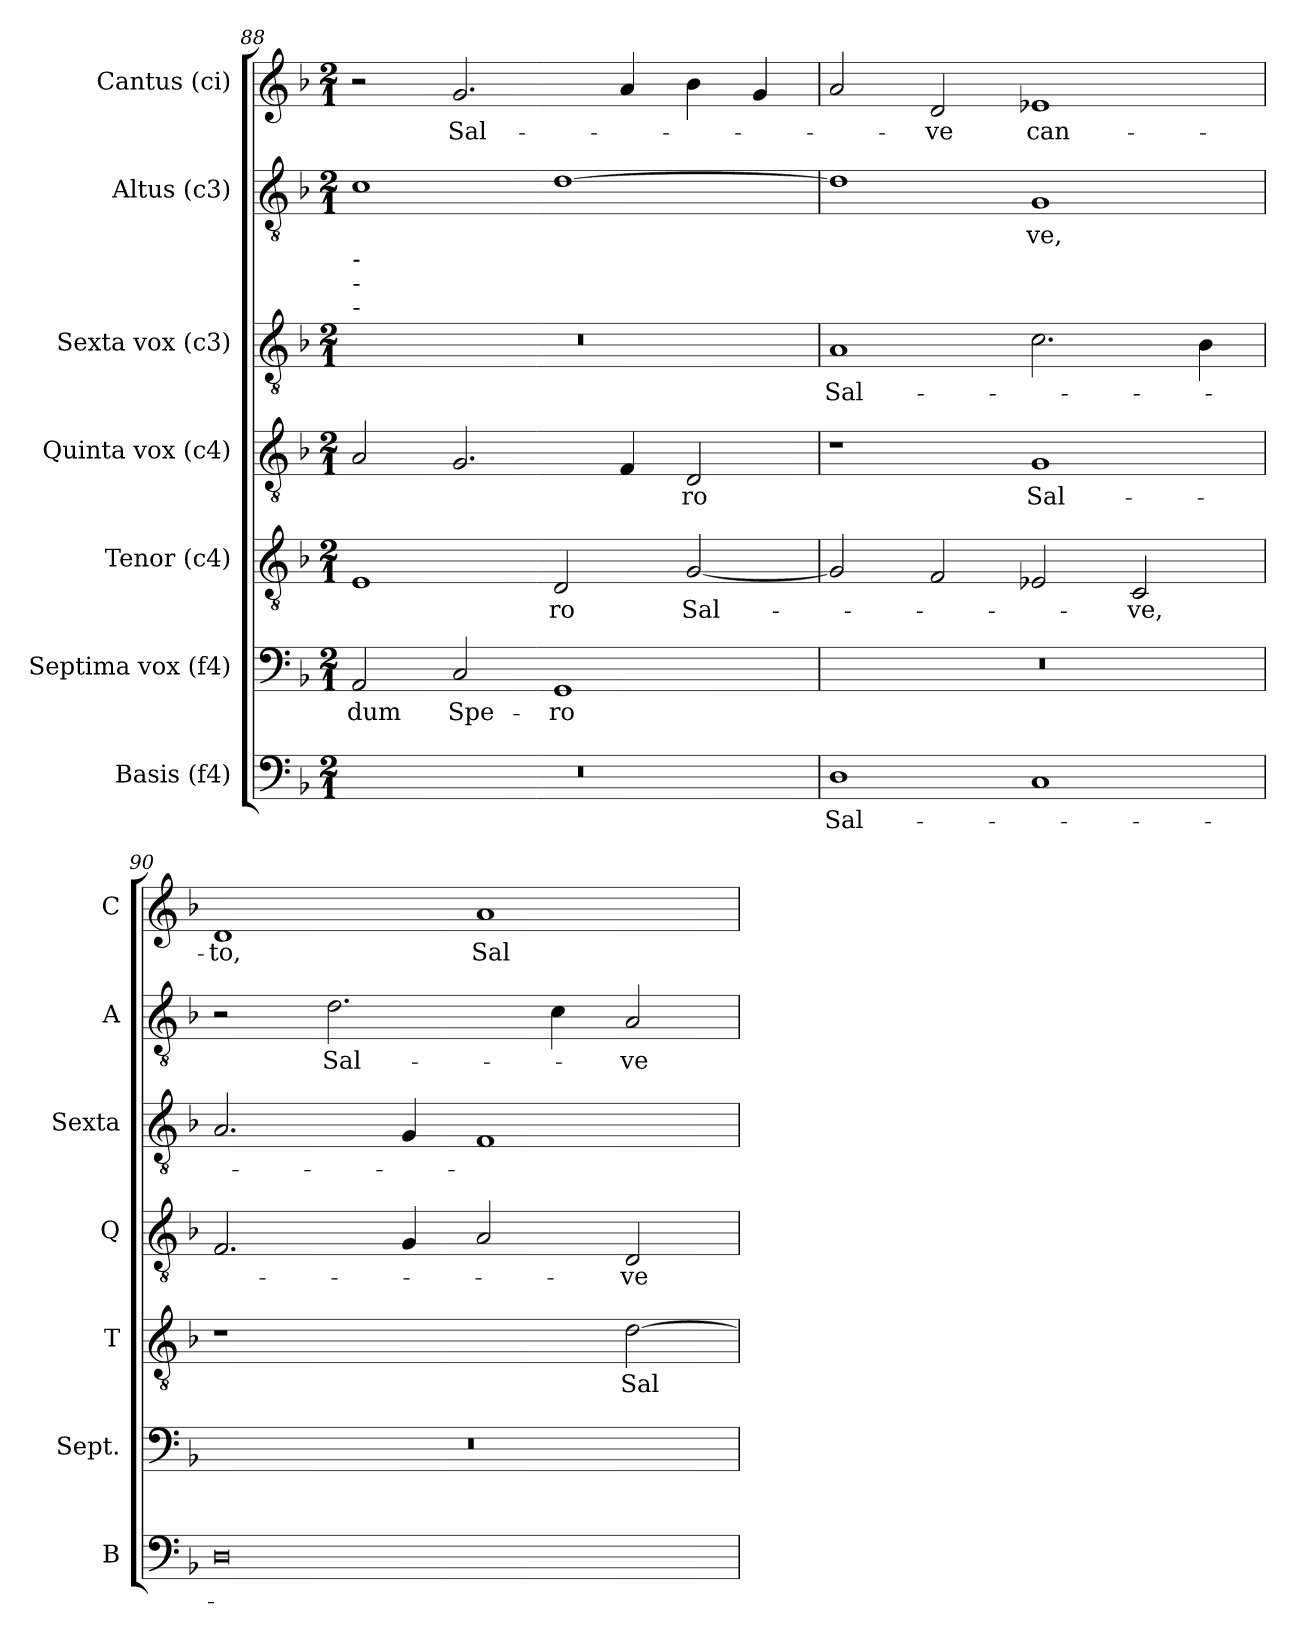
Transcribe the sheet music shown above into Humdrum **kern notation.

**kern	**text	**kern	**text	**kern	**text	**kern	**text	**kern	**text	**kern	**text	**kern	**text
*part7	*part7	*part6	*part6	*part5	*part5	*part4	*part4	*part3	*part3	*part2	*part2	*part1	*part1
*staff7	*staff7	*staff6	*staff6	*staff5	*staff5	*staff4	*staff4	*staff3	*staff3	*staff2	*staff2	*staff1	*staff1
*I"Basis (f4)	*	*I"Septima vox (f4)	*	*I"Tenor (c4)	*	*I"Quinta vox (c4)	*	*I"Sexta vox (c3)	*	*I"Altus (c3)	*	*I"Cantus (ci)	*
*I'B	*	*I'Sept.	*	*I'T	*	*I'Q	*	*I'Sexta	*	*I'A	*	*I'C	*
!!LO:PB:g=z
*clefF4	*	*clefF4	*	*clefGv2	*	*clefGv2	*	*clefGv2	*	*clefGv2	*	*clefG2	*
*k[b-]	*	*k[b-]	*	*k[b-]	*	*k[b-]	*	*k[b-]	*	*k[b-]	*	*k[b-]	*
*F:	*	*F:	*	*F:	*	*F:	*	*F:	*	*F:	*	*F:	*
*M2/1	*	*M2/1	*	*M2/1	*	*M2/1	*	*M2/1	*	*M2/1	*	*M2/1	*
=88	=88	=88	=88	=88	=88	=88	=88	=88	=88	=88	=88	=88	=88
!	!	!	!	!	!	!	!	!LO:TX:a:t=-	!	!	!	!	!
!	!	!	!	!	!	!	!	!LO:TX:a:t=-	!	!	!	!	!
!	!	!	!	!	!	!	!	!LO:TX:a:t=-	!	!	!	!	!
!	!	!	!LO:LY:b:cj	!	!	!	!	!	!	!	!	!	!
0r	.	2AA/	dum	1E	.	2A/	.	0r	.	1c	.	2r	.
!	!	!	!LO:LY:b:cj	!	!	!	!	!	!	!	!	!	!LO:LY:b:cj
.	.	2C/	Spe-	.	.	2.G/	.	.	.	.	.	2.g/	Sal-
!	!	!	!LO:LY:b:cj	!	!LO:LY:b:cj	!	!	!	!	!	!	!	!
.	.	1GG	-ro	2D/	-ro	.	.	.	.	[>1d	.	.	.
.	.	.	.	.	.	4F/	.	.	.	.	.	4a/	.
!	!	!	!	!	!LO:LY:b:cj	!	!LO:LY:b:cj	!	!	!	!	!	!
.	.	.	.	[<2G/	Sal-	2D/	-ro	.	.	.	.	4b-\	.
.	.	.	.	.	.	.	.	.	.	.	.	4g/	.
=89	=89	=89	=89	=89	=89	=89	=89	=89	=89	=89	=89	=89	=89
!	!LO:LY:b:cj	!	!	!	!	!	!	!	!LO:LY:b:cj	!	!	!	!
1D	Sal-	0r	.	2G/]	.	1r	.	1A	Sal-	1d]	.	2a/	.
!	!	!	!	!	!	!	!	!	!	!	!	!	!LO:LY:b:cj
.	.	.	.	2F/	.	.	.	.	.	.	.	2d/	-ve
!	!	!	!	!	!	!	!LO:LY:b:cj	!	!	!	!LO:LY:b:cj	!	!LO:LY:b:cj
1C	.	.	.	2E-X/	.	1G	Sal-	2.c\	.	1G	-ve,	1e-X	can-
!	!	!	!	!	!LO:LY:b:cj	!	!	!	!	!	!	!	!
.	.	.	.	2C/	-ve,	.	.	.	.	.	.	.	.
.	.	.	.	.	.	.	.	4B-\	.	.	.	.	.
=90	=90	=90	=90	=90	=90	=90	=90	=90	=90	=90	=90	=90	=90
!	!	!	!	!	!	!	!	!	!	!	!	!	!LO:LY:b:cj
0D	.	0r	.	1r	.	2.F/	.	2.A/	.	2r	.	1d	-to,
!	!	!	!	!	!	!	!	!	!	!	!LO:LY:b:cj	!	!
.	.	.	.	.	.	.	.	.	.	2.d\	Sal-	.	.
.	.	.	.	.	.	4G/	.	4G/	.	.	.	.	.
!	!	!	!	!	!	!	!	!	!	!	!	!	!LO:LY:b:cj
.	.	.	.	2ryy	.	2A/	.	1F	.	.	.	1a	Sal-
.	.	.	.	.	.	.	.	.	.	4c\	.	.	.
!	!	!	!	!	!LO:LY:b:cj	!	!LO:LY:b:cj	!	!	!	!LO:LY:b:cj	!	!
.	.	.	.	[>2d\	Sal-	2D/	-ve	.	.	2A/	-ve	.	.
=	=	=	=	=	=	=	=	=	=	=	=	=	=
*-	*-	*-	*-	*-	*-	*-	*-	*-	*-	*-	*-	*-	*-
